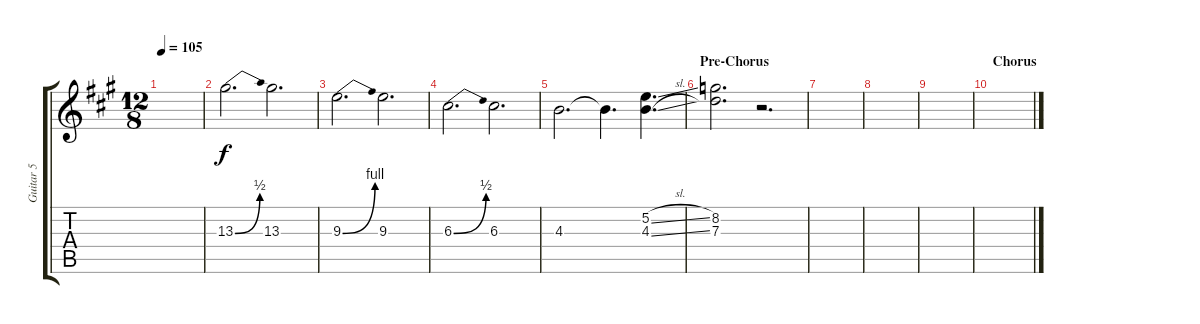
\track ("Guitar 5" "Guitar 5") {instrument overdrivenguitar}
\staff {score tabs}
\tuning (E4 B3 G3 D3 A2 E2) {hide}
\ts (12 8)
\tempo 105
\clef g2
\ks a
|
13.3{be (bend 0 0 60 2)}.2{d} 13.3.2{d} |
9.3{be (bend 0 0 60 4)}.2{d} 9.3.2{d} |
6.3{be (bend 0 0 60 2)}.2{d} 6.3.2{d} |
4.3.2{d} 4.3{t}.4{d} (5.2{sl} 4.3{sl}).4{d} |
\section ("" "Pre-Chorus")
(8.2 7.3).2{d} r.2{d} |
|
|
|
\section ("" "Chorus")
